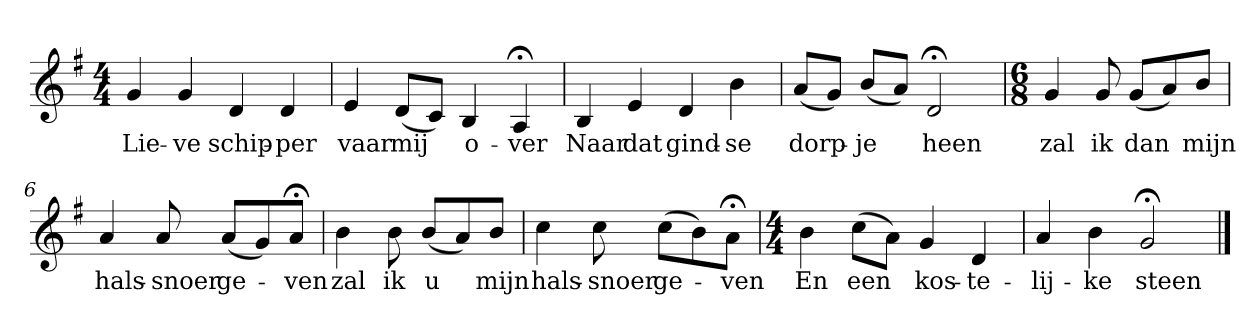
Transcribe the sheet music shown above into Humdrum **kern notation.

**kern	**text
*part1	*part1
*staff1	*staff1
*k[f#]	*
*G:	*
*M4/4	*
*MM120	*
=1	=1
4g	Lie-
4g	-ve
4d	schip-
4d	-per
=2	=2
4e	vaar
(8dL	mij
8cJ)	.
4B	o-
4A;<	-ver
=3	=3
4B	Naar
4e	dat
4d	gind-
4b	-se
=4	=4
(8aL	dorp-
8gJ)	.
(8bL	-je
8aJ)	.
2d;<	heen
=5	=5
*M6/8	*
4g	zal
8g	ik
(8gL	dan
8a)	.
8bJ	mijn
=6	=6
4a	hals-
8a	-snoer
(8aL	ge-
8g)	.
8a;<J	-ven
=7	=7
4b	zal
8b	ik
(8bL	u
8a)	.
8bJ	mijn
=8	=8
4cc	hals-
8cc	-snoer
(8ccL	ge-
8b)	.
8a;<J	-ven
=9	=9
*M4/4	*
4b	En
(8ccL	een
8aJ)	.
4g	kos-
4d	-te-
=10	=10
4a	-lij-
4b	-ke
2g;<	steen
==	==
*-	*-
